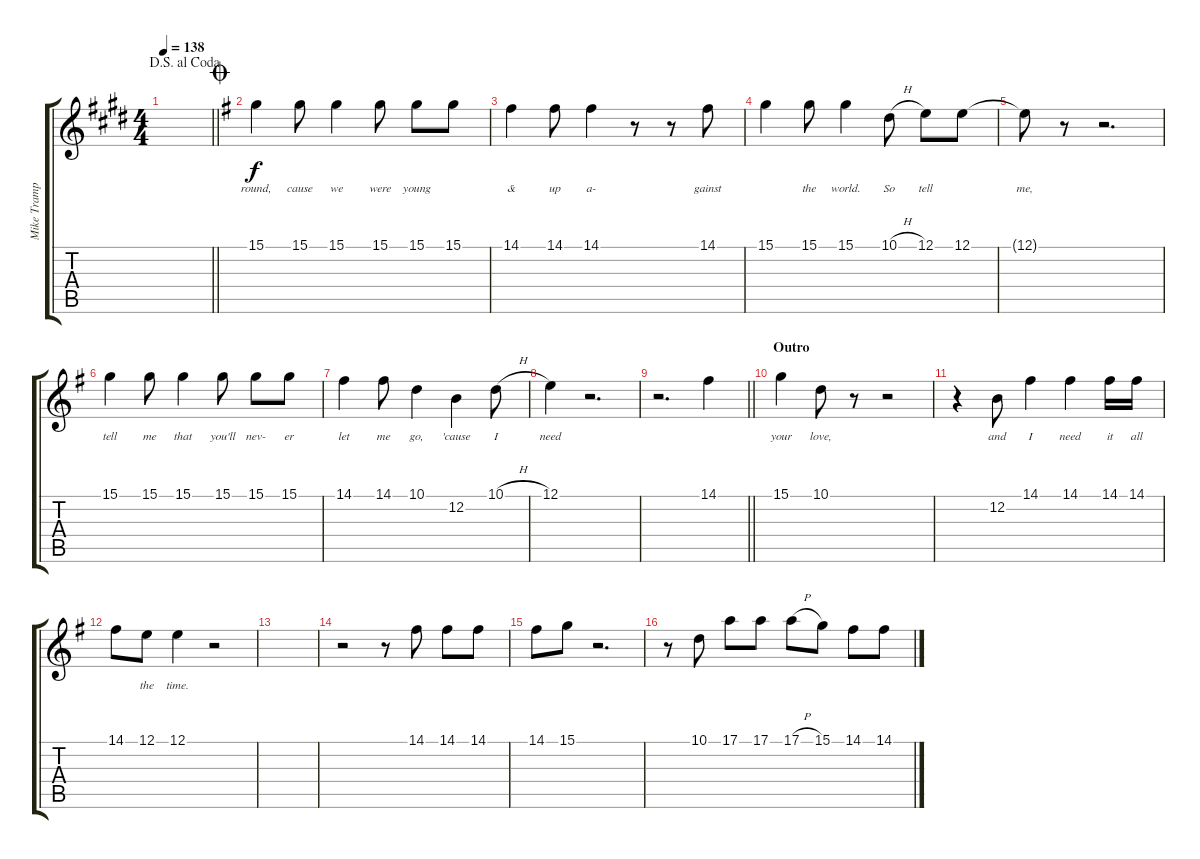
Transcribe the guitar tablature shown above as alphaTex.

\track ("Mike Tramp" "Mike Tramp") {instrument flute}
\staff {score tabs}
\tuning (E4 B3 G3 D3 A2 E2) {hide}
\ts (4 4)
\jump dalsegnoalcoda
\tempo 138
\clef g2
\barLineRight lightlight
\ks c#minor
|
\jump coda
\ks g
15.1.4{lyrics (0 "round,") lyrics (1 "") lyrics (2 "") lyrics (3 "") lyrics (4 "")} 15.1.8{lyrics (0 "cause") lyrics (1 "") lyrics (2 "") lyrics (3 "") lyrics (4 "")} 15.1.4{lyrics (0 "we") lyrics (1 "") lyrics (2 "") lyrics (3 "") lyrics (4 "")} 15.1.8{lyrics (0 "were") lyrics (1 "") lyrics (2 "") lyrics (3 "") lyrics (4 "")} 15.1.8{lyrics (0 "young") lyrics (1 "") lyrics (2 "") lyrics (3 "") lyrics (4 "")} 15.1.8{lyrics (0 "") lyrics (1 "") lyrics (2 "") lyrics (3 "") lyrics (4 "")} |
14.1.4{lyrics (0 "&") lyrics (1 "") lyrics (2 "") lyrics (3 "") lyrics (4 "")} 14.1.8{lyrics (0 "up") lyrics (1 "") lyrics (2 "") lyrics (3 "") lyrics (4 "")} 14.1.4{lyrics (0 "a-") lyrics (1 "") lyrics (2 "") lyrics (3 "") lyrics (4 "")} r.8 r.8 14.1.8{lyrics (0 "gainst") lyrics (1 "") lyrics (2 "") lyrics (3 "") lyrics (4 "")} |
15.1.4{lyrics (0 "") lyrics (1 "") lyrics (2 "") lyrics (3 "") lyrics (4 "")} 15.1.8{lyrics (0 "the") lyrics (1 "") lyrics (2 "") lyrics (3 "") lyrics (4 "")} 15.1.4{lyrics (0 "world.") lyrics (1 "") lyrics (2 "") lyrics (3 "") lyrics (4 "")} 10.1{h}.8{lyrics (0 "So") lyrics (1 "") lyrics (2 "") lyrics (3 "") lyrics (4 "")} 12.1.8{lyrics (0 "tell") lyrics (1 "") lyrics (2 "") lyrics (3 "") lyrics (4 "")} 12.1.8{lyrics (0 "") lyrics (1 "") lyrics (2 "") lyrics (3 "") lyrics (4 "")} |
12.1{t}.8{lyrics (0 "me,") lyrics (1 "") lyrics (2 "") lyrics (3 "") lyrics (4 "")} r.8 r.2{d} |
15.1.4{lyrics (0 "tell") lyrics (1 "") lyrics (2 "") lyrics (3 "") lyrics (4 "")} 15.1.8{lyrics (0 "me") lyrics (1 "") lyrics (2 "") lyrics (3 "") lyrics (4 "")} 15.1.4{lyrics (0 "that") lyrics (1 "") lyrics (2 "") lyrics (3 "") lyrics (4 "")} 15.1.8{lyrics (0 "you'll") lyrics (1 "") lyrics (2 "") lyrics (3 "") lyrics (4 "")} 15.1.8{lyrics (0 "nev-") lyrics (1 "") lyrics (2 "") lyrics (3 "") lyrics (4 "")} 15.1.8{lyrics (0 "er") lyrics (1 "") lyrics (2 "") lyrics (3 "") lyrics (4 "")} |
14.1.4{lyrics (0 "let") lyrics (1 "") lyrics (2 "") lyrics (3 "") lyrics (4 "")} 14.1.8{lyrics (0 "me") lyrics (1 "") lyrics (2 "") lyrics (3 "") lyrics (4 "")} 10.1.4{lyrics (0 "go,") lyrics (1 "") lyrics (2 "") lyrics (3 "") lyrics (4 "")} 12.2.4{lyrics (0 "'cause") lyrics (1 "") lyrics (2 "") lyrics (3 "") lyrics (4 "")} 10.1{h}.8{lyrics (0 "I") lyrics (1 "") lyrics (2 "") lyrics (3 "") lyrics (4 "")} |
12.1.4{lyrics (0 "need") lyrics (1 "") lyrics (2 "") lyrics (3 "") lyrics (4 "")} r.2{d} |
\barLineRight lightlight
r.2{d} 14.1.4{lyrics (0 "") lyrics (1 "") lyrics (2 "") lyrics (3 "") lyrics (4 "") dy f} |
\section ("" "Outro")
15.1.4{lyrics (0 "your") lyrics (1 "") lyrics (2 "") lyrics (3 "") lyrics (4 "")} 10.1.8{lyrics (0 "love,") lyrics (1 "") lyrics (2 "") lyrics (3 "") lyrics (4 "")} r.8 r.2 |
r.4 12.2.8{lyrics (0 "and") lyrics (1 "") lyrics (2 "") lyrics (3 "") lyrics (4 "")} 14.1.4{lyrics (0 "I") lyrics (1 "") lyrics (2 "") lyrics (3 "") lyrics (4 "")} 14.1.4{lyrics (0 "need") lyrics (1 "") lyrics (2 "") lyrics (3 "") lyrics (4 "")} 14.1.16{lyrics (0 "it") lyrics (1 "") lyrics (2 "") lyrics (3 "") lyrics (4 "")} 14.1.16{lyrics (0 "all") lyrics (1 "") lyrics (2 "") lyrics (3 "") lyrics (4 "")} |
14.1.8{lyrics (0 "") lyrics (1 "") lyrics (2 "") lyrics (3 "") lyrics (4 "")} 12.1.8{lyrics (0 "the") lyrics (1 "") lyrics (2 "") lyrics (3 "") lyrics (4 "")} 12.1.4{lyrics (0 "time.") lyrics (1 "") lyrics (2 "") lyrics (3 "") lyrics (4 "")} r.2 |
|
r.2 r.8 14.1.8 14.1.8 14.1.8 |
14.1.8 15.1.8 r.2{d} |
r.8 10.1.8 17.1.8 17.1.8 17.1{h}.8 15.1.8 14.1.8 14.1{h}.8
